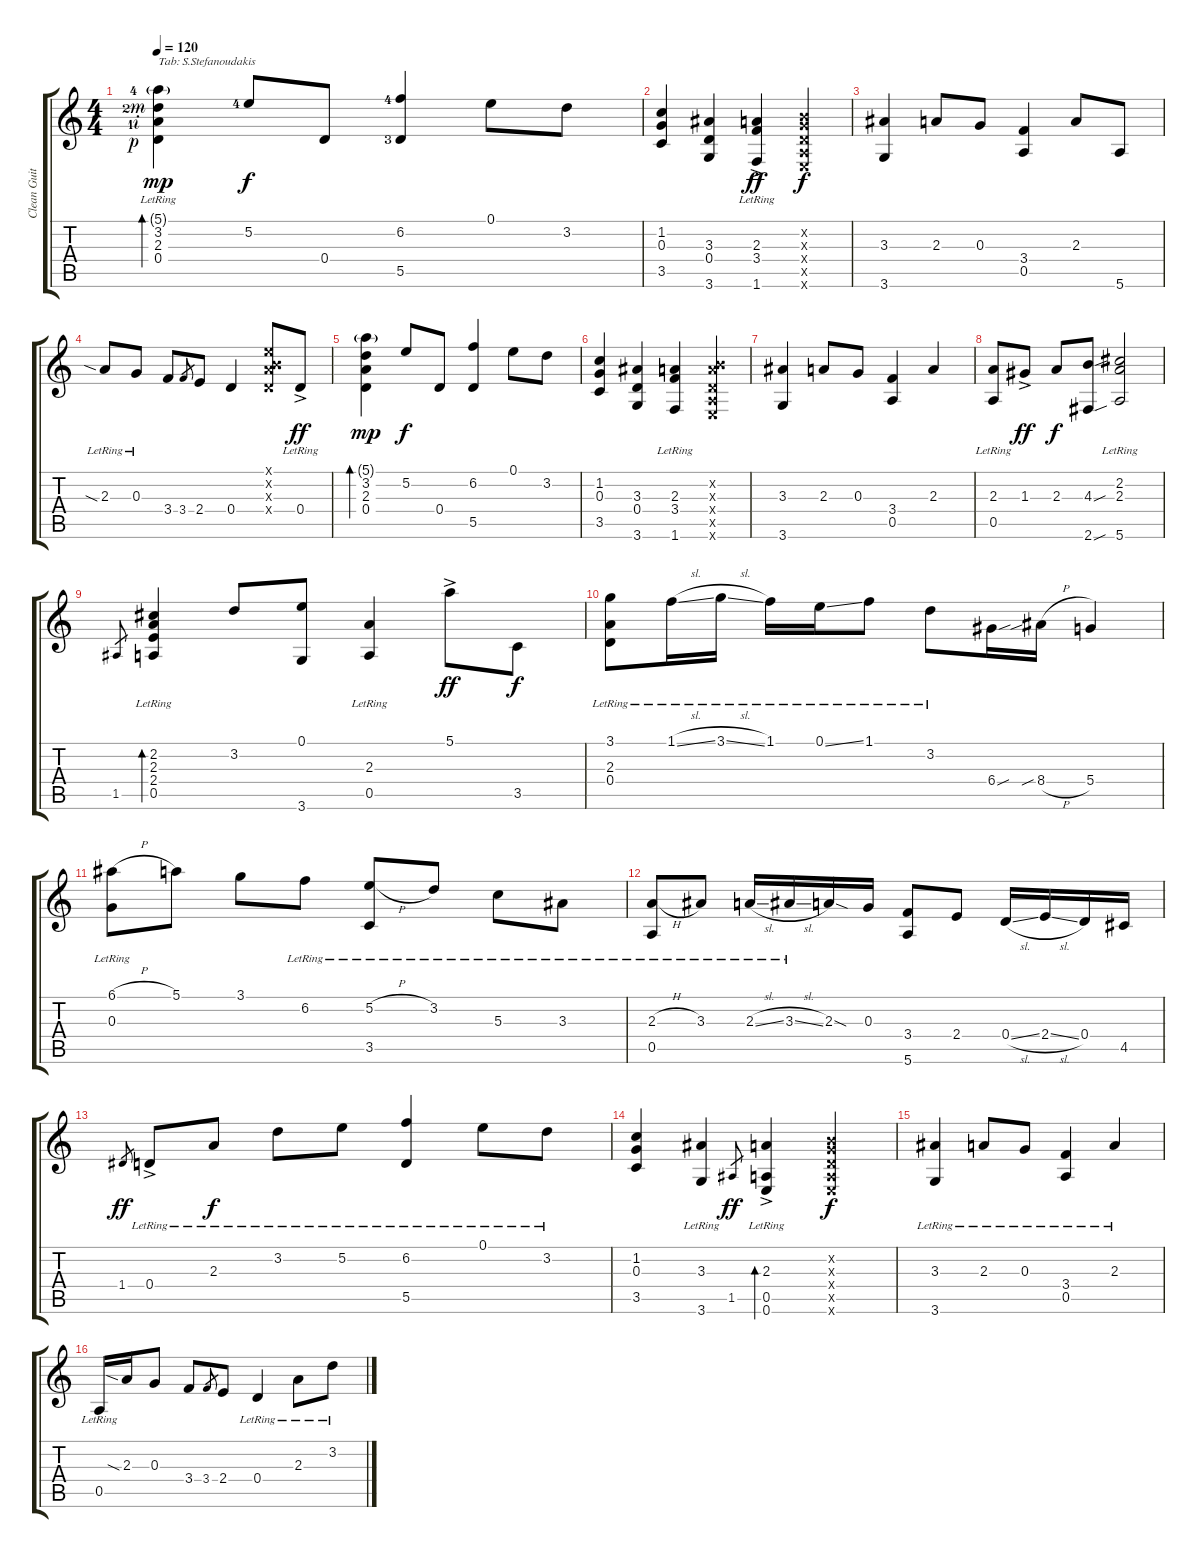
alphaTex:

\track ("Clean Guitar" "Clean Guit") {instrument electricguitarclean}
\staff {score tabs}
\tuning (E4 B3 G3 D3 A2 E2) {hide}
\ts (4 4)
\tempo 120
\clef g2
\ks c
(5.1{g lf 5} 3.2{lr lf 3 rf 3} 2.3{lr lf 2 rf 2} 0.4{lr rf 1}).4{bd 480 txt "Tab: S.Stefanoudakis" dy mp instrument electricguitarclean} 5.2{lf 5}.8{dy f} 0.4.8 (6.2{lf 5} 5.5{lf 4}).4 0.1.8 3.2.8 |
(1.2 0.3 3.5).4 (3.3 0.4 3.6).4 (2.3{ac lr} 3.4{ac lr} 1.6{ac lr}).4{dy ff} (0.2{x} 0.3{x} 0.4{x} 0.5{x} 0.6{x}).4{dy f} |
(3.3 3.6).4 2.3.8 0.3.8 (3.4 0.5).4 2.3.8 5.6.8 |
2.3{sia lr}.8 0.3{lr}.8 3.4.8 3.4.8{gr} 2.4.8 0.4.4 (0.1{x} 0.2{x} 2.3{x} 0.4{x}).8 0.4{ac lr}.8{dy ff} |
(5.1{g} 3.2 2.3 0.4).4{bd 480 dy mp} 5.2.8{dy f} 0.4.8 (6.2 5.5).4 0.1.8 3.2.8 |
(1.2 0.3 3.5).4 (3.3 0.4 3.6).4 (2.3{lr} 3.4 1.6).4 (0.2{x} 2.3{x} 0.4{x} 0.5{x} 0.6{x}).4 |
(3.3 3.6).4 2.3.8 0.3.8 (3.4 0.5).4 2.3.4 |
(2.3 0.5{lr}).8 1.3{ac}.8{dy ff} 2.3.8{dy f} (4.3{sou} 2.6{sou}).8 (2.2{lr} 2.3{lr} 5.6{lr}).2 |
1.5.8{gr} (2.2{lr} 2.3 2.4 0.5).4{bd 480} 3.2.8 (0.1 3.6).8 (2.3{lr} 0.5).4 5.1{ac}.8{dy ff} 3.5.8{dy f} |
(3.1{lr} 2.3{lr} 0.4{lr}).8 1.1{sl lr}.16 3.1{sl lr}.16 1.1{lr}.16 0.1{ss lr}.16 1.1{lr}.8 3.2{lr}.8 6.4{sou}.16 8.4{sib h}.16 5.4.4 |
(6.1{h} 0.3{lr}).8 5.1.8 3.1.8 6.2{lr}.8 (5.2{h} 3.5{lr}).8 3.2{lr}.8 5.3{lr}.8 3.3{lr}.8 |
(2.3{h} 0.5{lr}).8 3.3{lr}.8 2.3{sl lr}.16 3.3{sl lr}.16 2.3{sod}.16 0.3.16 (3.4 5.6).8 2.4.8 0.4{sl}.16 2.4{sl}.16 0.4.16 4.5.16 |
1.4.8{gr dy ff} 0.4{ac lr}.8 2.3{lr}.8{dy f} 3.2{lr}.8 5.2{lr}.8 (6.2{lr} 5.5{lr}).4 0.1{lr}.8 3.2{lr}.8 |
(1.2 0.3 3.5).4 (3.3{lr} 3.6).4 1.5.8{gr dy ff} (2.3{ac lr} 0.5{ac lr} 0.6{ac lr}).4{bd 480} (0.2{x} 0.3{x} 0.4{x} 0.5{x} 0.6{x}).4{dy f} |
(3.3{lr} 3.6).4 2.3{lr}.8 0.3{lr}.8 (3.4 0.5{lr}).4 2.3{lr}.4 |
0.5{lr}.16 2.3{sia}.16 0.3.8 3.4.8 3.4.8{gr} 2.4.8 0.4{lr}.4 2.3{lr}.8 3.2{lr}.8
